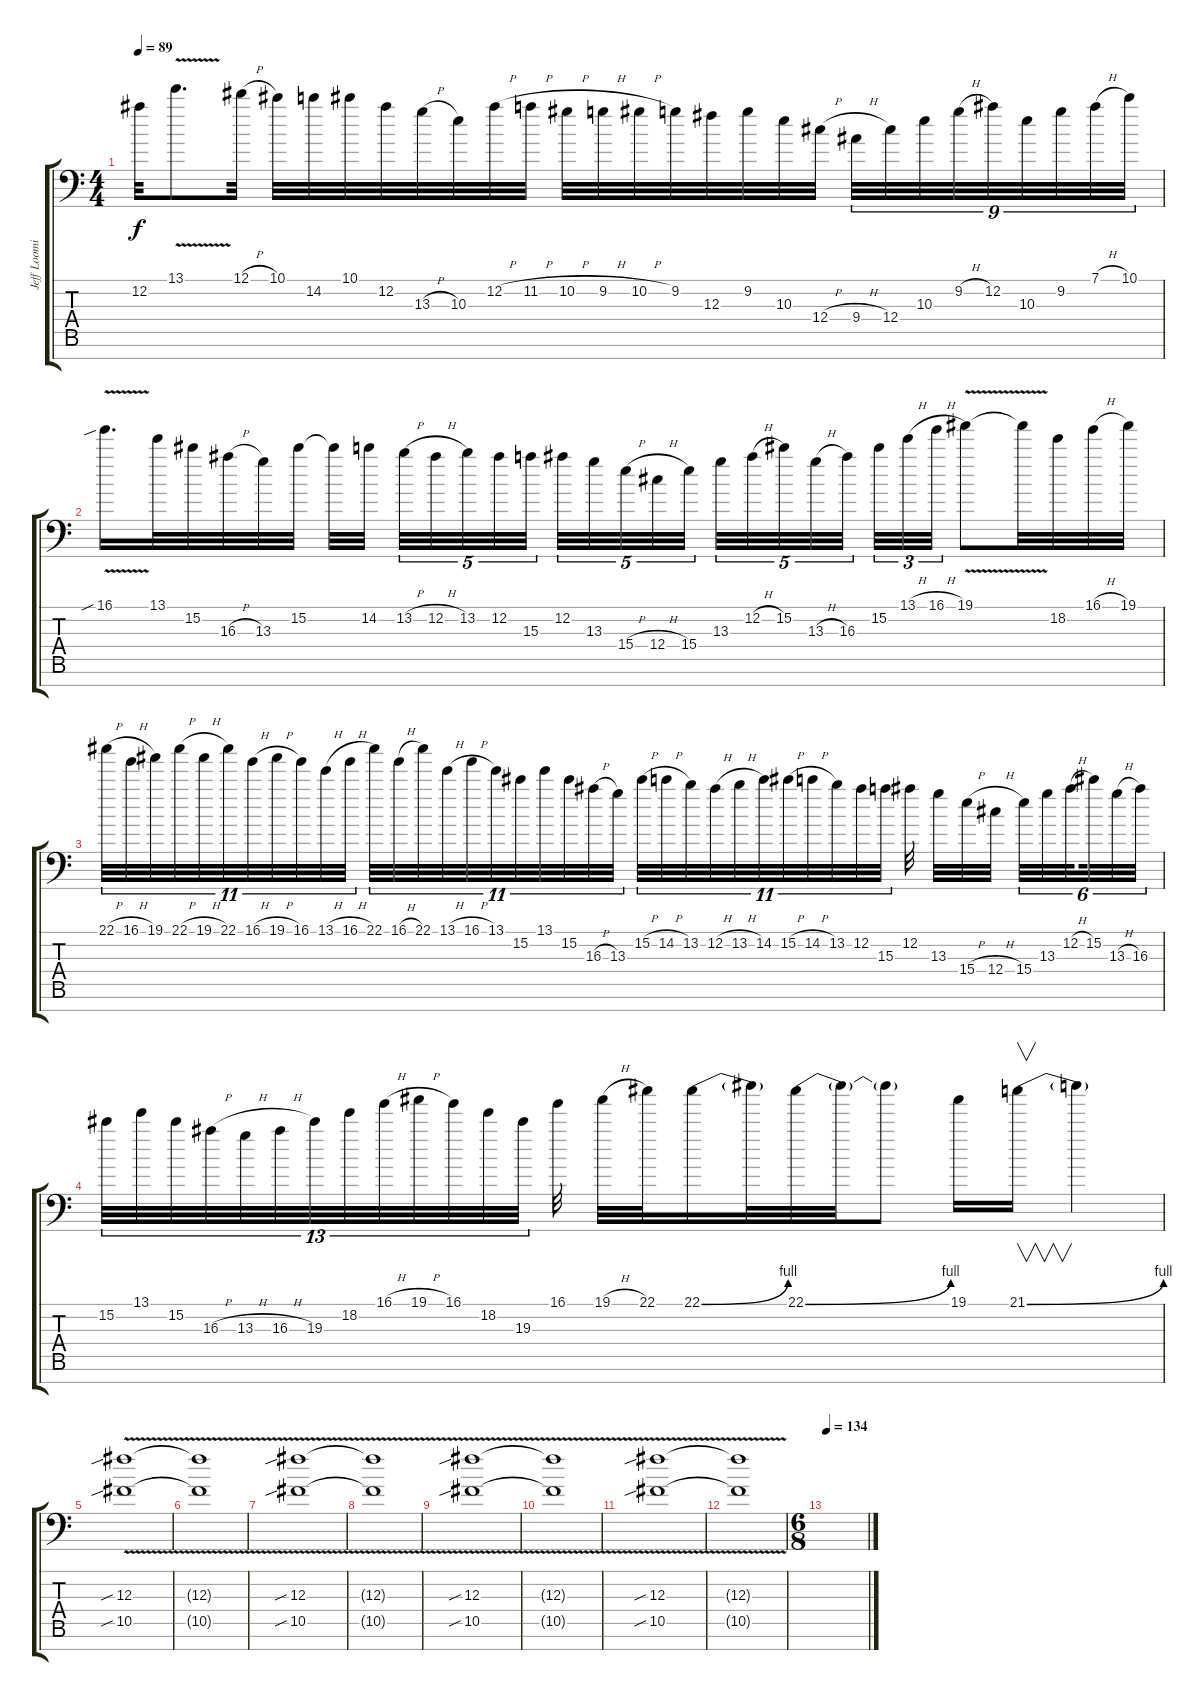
\track ("Jeff Loomis" "Jeff Loomi") {instrument distortionguitar}
\staff {score tabs}
\tuning (Eb4 Bb3 Gb3 Db3 Ab2 Eb2 Bb1) {hide}
\ts (4 4)
\tempo 89
\clef f4
\ks c
12.2.32{dy f} 13.1{v}.8{d} 12.1{h}.32 10.1.32 14.2.32 10.1.32 12.2.32 13.3{h}.32 10.3.32 12.2{h}.32 11.2{h}.32 10.2{h}.32 9.2{h}.32 10.2{h}.32 9.2.32 12.3.32 9.2.32 10.3.32 12.4{h}.32 9.4{h}.32{tu (9 8)} 12.4.32{tu (9 8)} 10.3.32{tu (9 8)} 9.2{h}.32{tu (9 8)} 12.2.32{tu (9 8)} 10.3.32{tu (9 8)} 9.2.32{tu (9 8)} 7.1{h}.32{tu (9 8)} 10.1.32{tu (9 8)} |
16.1{v sib}.16{d} 13.1.32 15.2.32 16.3{h}.32 13.3.32 15.2.32 15.2{t}.32 14.2.32{beam splitsecondary} 13.2{h}.32{tu (5 4)} 12.2{h}.32{tu (5 4)} 13.2.32{tu (5 4)} 12.2.32{tu (5 4)} 15.3.32{tu (5 4) beam splitsecondary} 12.2.32{tu (5 4)} 13.3.32{tu (5 4)} 15.4{h}.32{tu (5 4)} 12.4{h}.32{tu (5 4)} 15.4.32{tu (5 4) beam splitsecondary} 13.3.32{tu (5 4)} 12.2{h}.32{tu (5 4)} 15.2.32{tu (5 4)} 13.3{h}.32{tu (5 4)} 16.3.32{tu (5 4) beam splitsecondary} 15.2.32{tu (3 2)} 13.1{h}.32{tu (3 2)} 16.1{h}.32{tu (3 2)} 19.1{v}.8 19.1{t}.32 18.2.32 16.1{h}.32 19.1.32 |
22.1{h}.32{tu (11 8)} 16.1{h}.32{tu (11 8)} 19.1.32{tu (11 8)} 22.1{h}.32{tu (11 8)} 19.1{h}.32{tu (11 8)} 22.1.32{tu (11 8)} 16.1{h}.32{tu (11 8)} 19.1{h}.32{tu (11 8)} 16.1.32{tu (11 8)} 13.1{h}.32{tu (11 8)} 16.1{h}.32{tu (11 8)} 22.1.32{tu (11 8)} 16.1{h}.32{tu (11 8)} 22.1.32{tu (11 8)} 13.1{h}.32{tu (11 8)} 16.1{h}.32{tu (11 8)} 13.1.32{tu (11 8)} 15.2.32{tu (11 8)} 13.1.32{tu (11 8)} 15.2.32{tu (11 8)} 16.3{h}.32{tu (11 8)} 13.3.32{tu (11 8)} 15.2{h}.32{tu (11 8)} 14.2{h}.32{tu (11 8)} 13.2.32{tu (11 8)} 12.2{h}.32{tu (11 8)} 13.2{h}.32{tu (11 8)} 14.2.32{tu (11 8)} 15.2{h}.32{tu (11 8)} 14.2{h}.32{tu (11 8)} 13.2.32{tu (11 8)} 12.2.32{tu (11 8)} 15.3.32{tu (11 8)} 12.2.32 13.3.32 15.4{h}.32 12.4{h}.32{beam splitsecondary} 15.4.32{tu (6 4)} 13.3.32{tu (6 4)} 12.2{h}.32{tu (6 4) beam splitsecondary} 15.2.32{tu (6 4)} 13.3{h}.32{tu (6 4)} 16.3.32{tu (6 4)} |
15.2.32{tu (13 8)} 13.1.32{tu (13 8)} 15.2.32{tu (13 8)} 16.3{h}.32{tu (13 8)} 13.3{h}.32{tu (13 8)} 16.3{h}.32{tu (13 8)} 19.3.32{tu (13 8)} 18.2.32{tu (13 8)} 16.1{h}.32{tu (13 8)} 19.1{h}.32{tu (13 8)} 16.1.32{tu (13 8)} 18.2.32{tu (13 8)} 19.3.32{tu (13 8)} 16.1.32 19.1{h}.32 22.1.32 22.1{be (bend 0 0 60 4)}.16 22.1{t}.32 22.1{be (bend 0 0 60 4)}.32 22.1{t}.32 22.1{t}.8 19.1.16 21.1{be (bend 0 0 60 4)}.16{v} 21.1{t}.4 |
(12.3{v sib} 10.5{v sib}).1 |
(12.3{t} 10.5{t}).1 |
(12.3{v sib} 10.5{v sib}).1 |
(12.3{t} 10.5{t}).1 |
(12.3{v sib} 10.5{v sib}).1 |
(12.3{t} 10.5{t}).1 |
(12.3{v sib} 10.5{v sib}).1 |
(12.3{t} 10.5{t}).1 |
\ts (6 8)
\tempo 134
